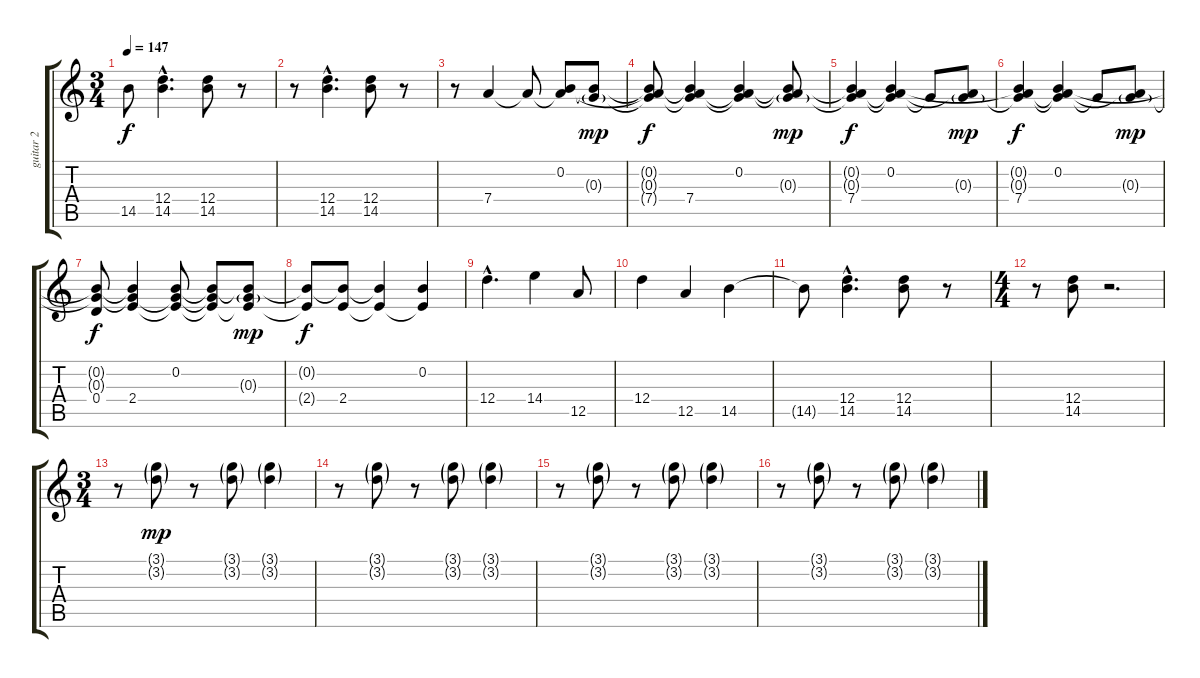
\track ("guitar 2" "guitar 2") {instrument electricguitarclean}
\staff {score tabs}
\tuning (E4 B3 G3 D3 A2 D2) {hide}
\ts (3 4)
\tempo 147
\clef g2
\ks c
14.5{t}.8{dy f} (12.4{hac} 14.5{hac}).4{d} (12.4 14.5).8 r.8 |
r.8 (12.4{hac} 14.5{hac}).4{d} (12.4 14.5).8 r.8 |
r.8 7.4.4 7.4{t}.8 (0.2 7.4{t}).8 (0.2{t} 0.3{g}).8{dy mp} |
(0.2{t} 0.3{t} 7.4{t}).8{dy f} (0.2{t} 0.3{t} 7.4).4 (0.2 0.3{t} 7.4{t}).4 (0.2{t} 0.3{g} 7.4{t}).8{dy mp} |
(0.2{t} 0.3{t} 7.4).4{dy f} (0.2 0.3{t} 7.4{t}).4 0.3{t}.8 (0.3{g} 7.4{t}).8{dy mp} |
(0.2{t} 0.3{t} 7.4).4{dy f} (0.2 0.3{t} 7.4{t}).4 0.3{t}.8 (0.3{g} 7.4{t}).8{dy mp} |
(0.2{t} 0.3{t} 0.4).8{dy f} (0.2{t} 0.3{t} 2.4).4 (0.2 0.3{t} 2.4{t}).8 (0.2{t} 0.3{t} 2.4{t}).8 (0.2{t} 0.3{g} 2.4{t}).8{dy mp} |
(0.2{t} 2.4{t}).8{dy f} (0.2{t} 2.4).8 (0.2{t} 2.4{t}).4 (0.2 2.4{t}).4 |
12.4{hac}.4{d} 14.4.4 12.5.8 |
12.4.4 12.5.4 14.5.4 |
14.5{t}.8 (12.4{hac} 14.5{hac}).4{d} (12.4 14.5).8 r.8 |
\ts (4 4)
r.8 (12.4 14.5).8 r.2{d} |
\ts (3 4)
r.8 (3.1{g} 3.2{g}).8{dy mp} r.8 (3.1{g} 3.2{g}).8 (3.1{g} 3.2{g}).4 |
r.8 (3.1{g} 3.2{g}).8 r.8 (3.1{g} 3.2{g}).8 (3.1{g} 3.2{g}).4 |
r.8 (3.1{g} 3.2{g}).8 r.8 (3.1{g} 3.2{g}).8 (3.1{g} 3.2{g}).4 |
r.8 (3.1{g} 3.2{g}).8 r.8 (3.1{g} 3.2{g}).8 (3.1{g} 3.2{g}).4
